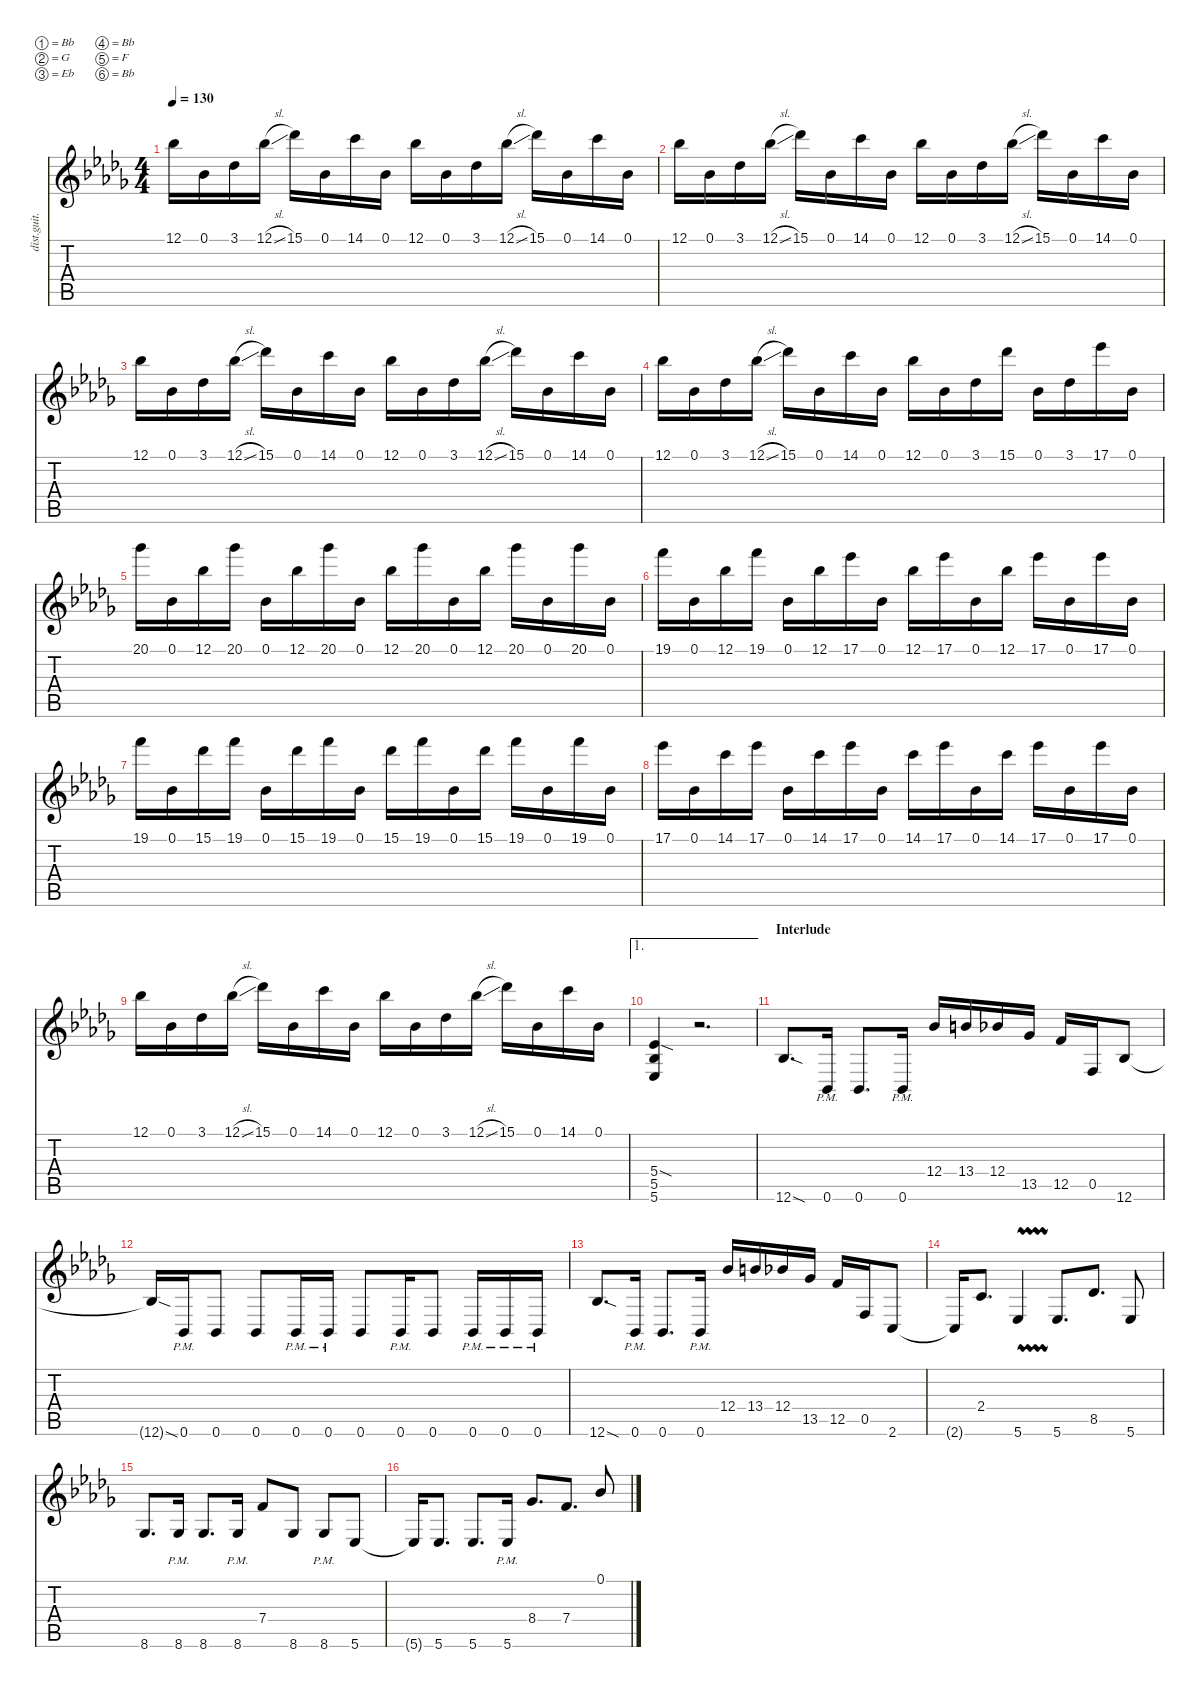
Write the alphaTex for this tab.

\defaultSystemsLayout 4
\hideDynamics
\bracketExtendMode nobrackets
\otherSystemsTrackNameOrientation horizontal
\track ("Guitar L" "dist.guit.") {instrument overdrivenguitar}
\staff {score tabs}
\tuning (Bb3 G3 Eb3 Bb2 F2 Bb1)
\ts (4 4)
\tempo 130
\clef g2
\ks bbminor
12.1{acc b}.16{dy mf beam Down} 0.1{acc b}.16{beam Down} 3.1{acc b}.16{beam Down} 12.1{sl acc b}.16{beam Down} 15.1{acc b}.16{beam Down} 0.1{acc b}.16{beam Down} 14.1{acc forcenatural}.16{beam Down} 0.1{acc b}.16{beam Down} 12.1{acc b}.16{beam Down} 0.1{acc b}.16{beam Down} 3.1{acc b}.16{beam Down} 12.1{sl acc b}.16{beam Down} 15.1{acc b}.16{beam Down} 0.1{acc b}.16{beam Down} 14.1{acc forcenatural}.16{beam Down} 0.1{acc b}.16{beam Down} |
12.1{acc b}.16{beam Down} 0.1{acc b}.16{beam Down} 3.1{acc b}.16{beam Down} 12.1{sl acc b}.16{beam Down} 15.1{acc b}.16{beam Down} 0.1{acc b}.16{beam Down} 14.1{acc forcenatural}.16{beam Down} 0.1{acc b}.16{beam Down} 12.1{acc b}.16{beam Down} 0.1{acc b}.16{beam Down} 3.1{acc b}.16{beam Down} 12.1{sl acc b}.16{beam Down} 15.1{acc b}.16{beam Down} 0.1{acc b}.16{beam Down} 14.1{acc forcenatural}.16{beam Down} 0.1{acc b}.16{beam Down} |
12.1{acc b}.16{beam Down} 0.1{acc b}.16{beam Down} 3.1{acc b}.16{beam Down} 12.1{sl acc b}.16{beam Down} 15.1{acc b}.16{beam Down} 0.1{acc b}.16{beam Down} 14.1{acc forcenatural}.16{beam Down} 0.1{acc b}.16{beam Down} 12.1{acc b}.16{beam Down} 0.1{acc b}.16{beam Down} 3.1{acc b}.16{beam Down} 12.1{sl acc b}.16{beam Down} 15.1{acc b}.16{beam Down} 0.1{acc b}.16{beam Down} 14.1{acc forcenatural}.16{beam Down} 0.1{acc b}.16{beam Down} |
12.1{acc b}.16{beam Down} 0.1{acc b}.16{beam Down} 3.1{acc b}.16{beam Down} 12.1{sl acc b}.16{beam Down} 15.1{acc b}.16{beam Down} 0.1{acc b}.16{beam Down} 14.1{acc forcenatural}.16{beam Down} 0.1{acc b}.16{beam Down} 12.1{acc b}.16{beam Down} 0.1{acc b}.16{beam Down} 3.1{acc b}.16{beam Down} 15.1{acc b}.16{beam Down} 0.1{acc b}.16{beam Down} 3.1{acc b}.16{beam Down} 17.1{acc b}.16{beam Down} 0.1{acc b}.16{beam Down} |
20.1{acc b}.16{beam Down} 0.1{acc b}.16{beam Down} 12.1{acc b}.16{beam Down} 20.1{acc b}.16{beam Down} 0.1{acc b}.16{beam Down} 12.1{acc b}.16{beam Down} 20.1{acc b}.16{beam Down} 0.1{acc b}.16{beam Down} 12.1{acc b}.16{beam Down} 20.1{acc b}.16{beam Down} 0.1{acc b}.16{beam Down} 12.1{acc b}.16{beam Down} 20.1{acc b}.16{beam Down} 0.1{acc b}.16{beam Down} 20.1{acc b}.16{beam Down} 0.1{acc b}.16{beam Down} |
19.1{acc forcenatural}.16{beam Down} 0.1{acc b}.16{beam Down} 12.1{acc b}.16{beam Down} 19.1{acc forcenatural}.16{beam Down} 0.1{acc b}.16{beam Down} 12.1{acc b}.16{beam Down} 17.1{acc b}.16{beam Down} 0.1{acc b}.16{beam Down} 12.1{acc b}.16{beam Down} 17.1{acc b}.16{beam Down} 0.1{acc b}.16{beam Down} 12.1{acc b}.16{beam Down} 17.1{acc b}.16{beam Down} 0.1{acc b}.16{beam Down} 17.1{acc b}.16{beam Down} 0.1{acc b}.16{beam Down} |
19.1{acc forcenatural}.16{beam Down} 0.1{acc b}.16{beam Down} 15.1{acc b}.16{beam Down} 19.1{acc forcenatural}.16{beam Down} 0.1{acc b}.16{beam Down} 15.1{acc b}.16{beam Down} 19.1{acc forcenatural}.16{beam Down} 0.1{acc b}.16{beam Down} 15.1{acc b}.16{beam Down} 19.1{acc forcenatural}.16{beam Down} 0.1{acc b}.16{beam Down} 15.1{acc b}.16{beam Down} 19.1{acc forcenatural}.16{beam Down} 0.1{acc b}.16{beam Down} 19.1{acc forcenatural}.16{beam Down} 0.1{acc b}.16{beam Down} |
17.1{acc b}.16{beam Down} 0.1{acc b}.16{beam Down} 14.1{acc forcenatural}.16{beam Down} 17.1{acc b}.16{beam Down} 0.1{acc b}.16{beam Down} 14.1{acc forcenatural}.16{beam Down} 17.1{acc b}.16{beam Down} 0.1{acc b}.16{beam Down} 14.1{acc forcenatural}.16{beam Down} 17.1{acc b}.16{beam Down} 0.1{acc b}.16{beam Down} 14.1{acc forcenatural}.16{beam Down} 17.1{acc b}.16{beam Down} 0.1{acc b}.16{beam Down} 17.1{acc b}.16{beam Down} 0.1{acc b}.16{beam Down} |
12.1{acc b}.16{beam Down} 0.1{acc b}.16{beam Down} 3.1{acc b}.16{beam Down} 12.1{sl acc b}.16{beam Down} 15.1{acc b}.16{beam Down} 0.1{acc b}.16{beam Down} 14.1{acc forcenatural}.16{beam Down} 0.1{acc b}.16{beam Down} 12.1{acc b}.16{beam Down} 0.1{acc b}.16{beam Down} 3.1{acc b}.16{beam Down} 12.1{sl acc b}.16{beam Down} 15.1{acc b}.16{beam Down} 0.1{acc b}.16{beam Down} 14.1{acc forcenatural}.16{beam Down} 0.1{acc b}.16{beam Down} |
\ae 1
(5.6{acc b} 5.5{acc b} 5.4{sod acc b}).4{beam Up} r.2{d beam Up} |
\section ("" "Interlude")
12.6{sod acc b}.8{d beam Up} 0.6{pm acc b}.16{beam Up} 0.6{acc b}.8{d beam Up} 0.6{pm acc b}.16{beam Up} 12.4{acc b}.16{beam Up} 13.4{acc forcenatural}.16{beam Up} 12.4{acc b}.16{beam Up} 13.5{acc b}.16{beam Up} 12.5{acc forcenatural}.16{beam Up} 0.5{acc forcenatural}.16{beam Up} 12.6{acc b}.8{beam Up} |
12.6{sod t acc b}.16{beam Up} 0.6{pm acc b}.16{beam Up} 0.6{acc b}.8{beam Up} 0.6{acc b}.8{beam Up} 0.6{pm acc b}.16{beam Up} 0.6{pm acc b}.16{beam Up} 0.6{acc b}.8{beam Up} 0.6{pm acc b}.16{beam Up} 0.6{acc b}.8{beam Up} 0.6{pm acc b}.16{beam Up} 0.6{pm acc b}.16{beam Up} 0.6{pm acc b}.16{beam Up} |
12.6{sod acc b}.8{d beam Up} 0.6{pm acc b}.16{beam Up} 0.6{acc b}.8{d beam Up} 0.6{pm acc b}.16{beam Up} 12.4{acc b}.16{beam Up} 13.4{acc forcenatural}.16{beam Up} 12.4{acc b}.16{beam Up} 13.5{acc b}.16{beam Up} 12.5{acc forcenatural}.16{beam Up} 0.5{acc forcenatural}.16{beam Up} 2.6{acc forcenatural}.8{beam Up} |
2.6{t acc forcenatural}.16{beam Up} 2.4{acc forcenatural}.8{d beam Up} 5.6{vw acc b}.4{beam Up} 5.6{acc b}.8{d beam Up} 8.5{acc b}.8{d beam Up} 5.6{acc b}.8{beam Up} |
8.6{acc b}.8{d beam Up} 8.6{pm acc b}.16{beam Up} 8.6{acc b}.8{d beam Up} 8.6{pm acc b}.16{beam Up} 7.4{acc forcenatural}.8{beam Up} 8.6{acc b}.8{beam Up} 8.6{pm acc b}.8{beam Up} 5.6{acc b}.8{beam Up} |
5.6{t acc b}.16{beam Up} 5.6{acc b}.8{d beam Up} 5.6{acc b}.8{d beam Up} 5.6{pm acc b}.16{beam Up} 8.4{acc b}.8{d beam Up} 7.4{acc forcenatural}.8{d beam Up} 0.1{acc b}.8{beam Up}
